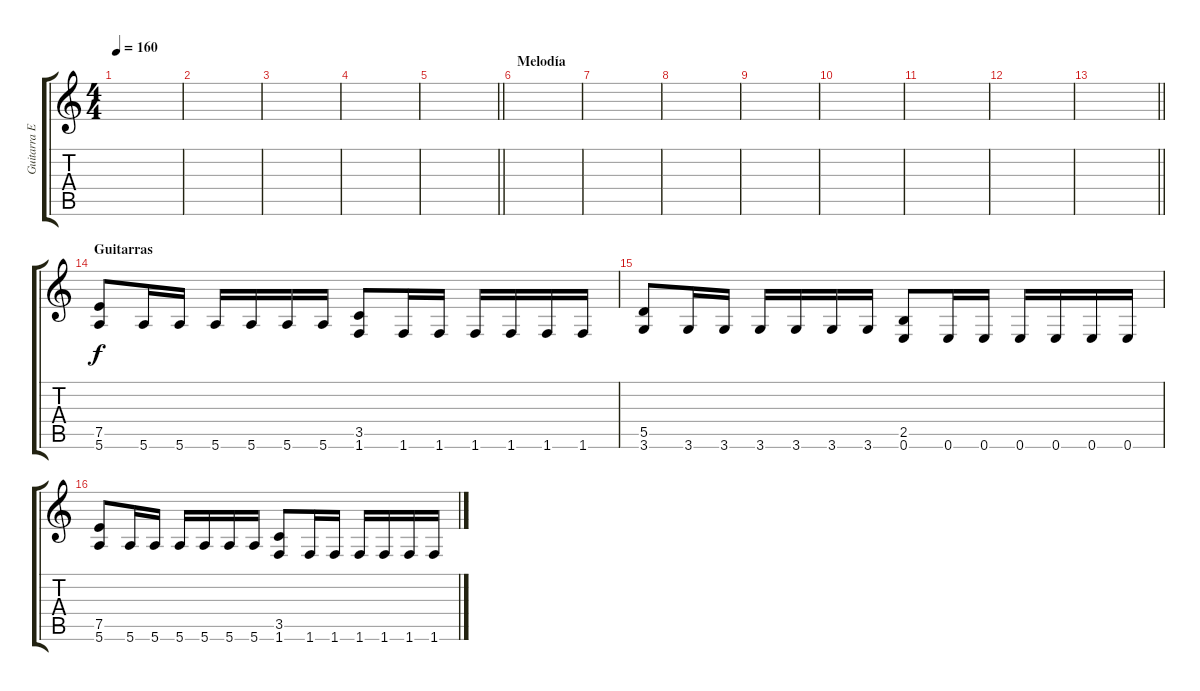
\track ("Guitarra Extra" "Guitarra E") {instrument distortionguitar}
\staff {score tabs}
\tuning (E4 B3 G3 D3 A2 E2) {hide}
\ts (4 4)
\tempo 160
\clef g2
\ks c
|
|
|
|
\barLineRight lightlight
|
\section ("" "Melodía")
|
|
|
|
|
|
|
\barLineRight lightlight
|
\section ("" "Guitarras")
(7.5 5.6).8 5.6.16 5.6.16 5.6.16 5.6.16 5.6.16 5.6.16 (3.5 1.6).8 1.6.16 1.6.16 1.6.16 1.6.16 1.6.16 1.6.16 |
(5.5 3.6).8 3.6.16 3.6.16 3.6.16 3.6.16 3.6.16 3.6.16 (2.5 0.6).8 0.6.16 0.6.16 0.6.16 0.6.16 0.6.16 0.6.16 |
(7.5 5.6).8 5.6.16 5.6.16 5.6.16 5.6.16 5.6.16 5.6.16 (3.5 1.6).8 1.6.16 1.6.16 1.6.16 1.6.16 1.6.16 1.6.16
